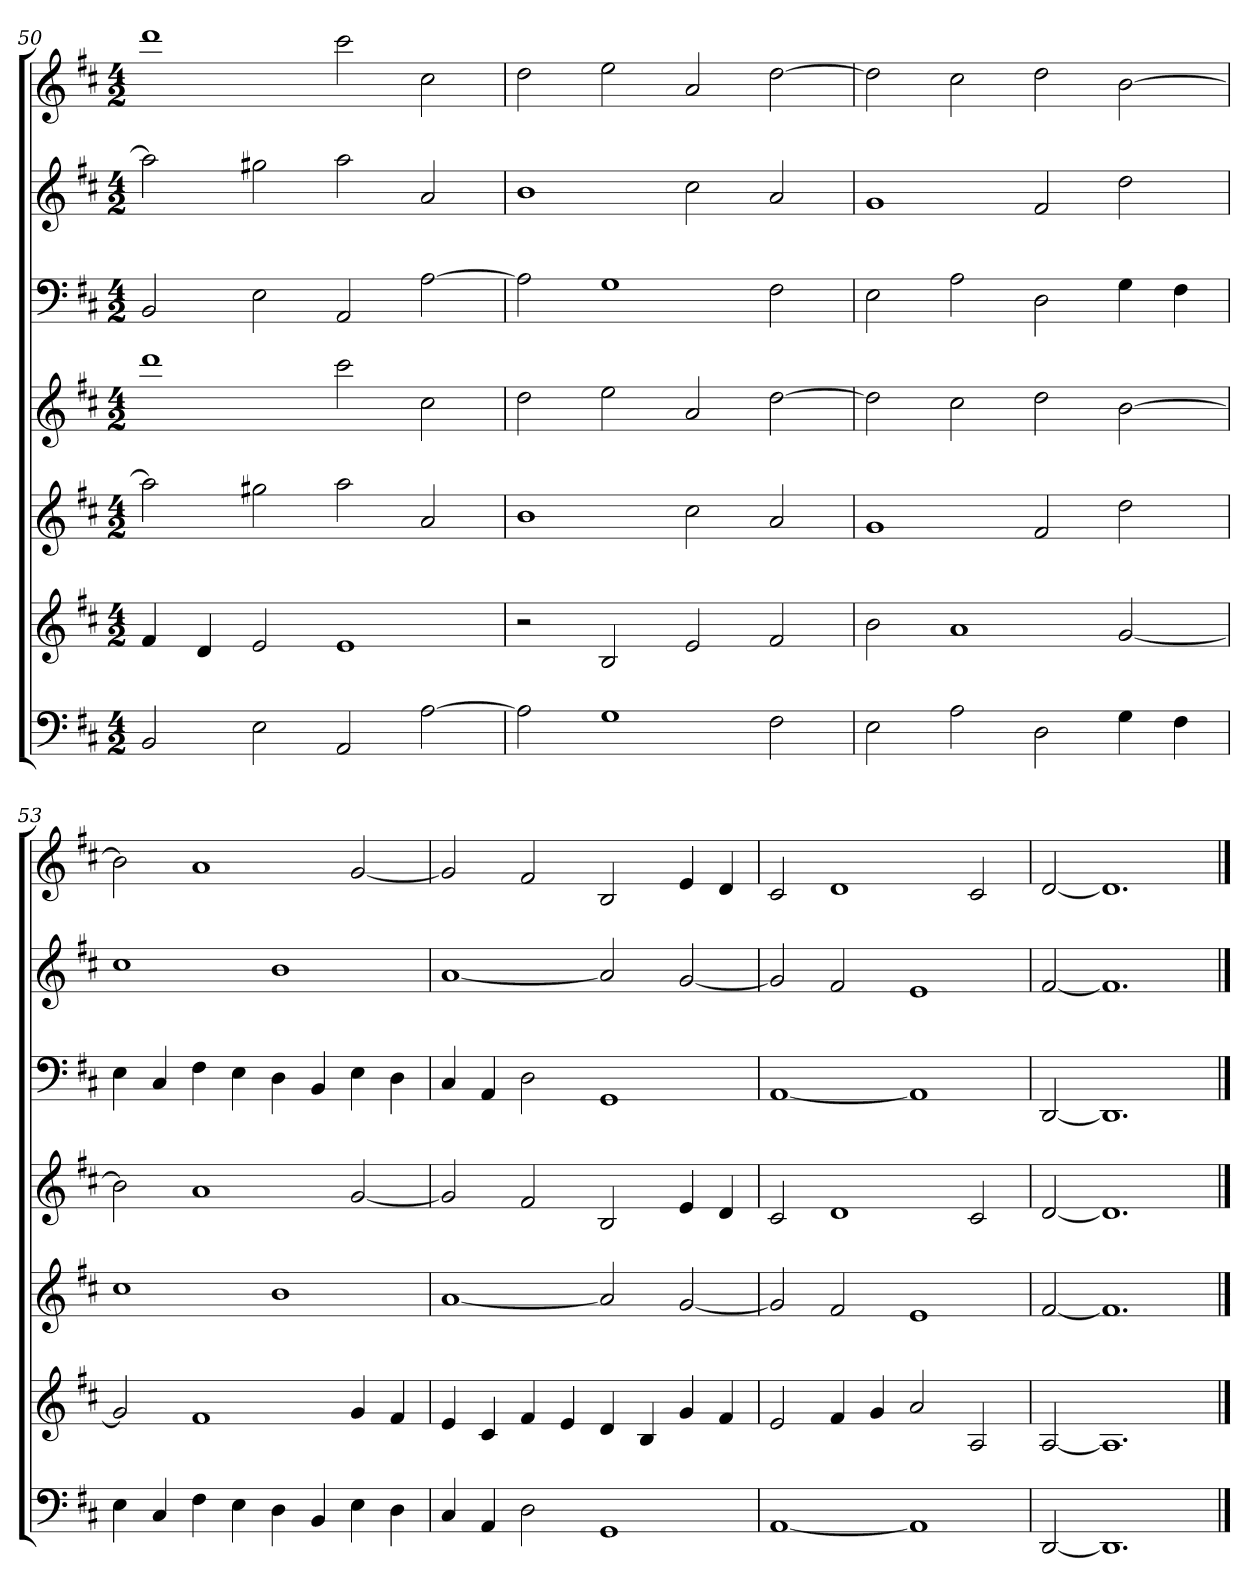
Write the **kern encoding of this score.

**kern	**kern	**kern	**kern	**kern	**kern	**kern
*part7	*part6	*part5	*part4	*part3	*part2	*part1
*staff7	*staff6	*staff5	*staff4	*staff3	*staff2	*staff1
*k[f#c#]	*k[f#c#]	*k[f#c#]	*k[f#c#]	*k[f#c#]	*k[f#c#]	*k[f#c#]
*D:	*D:	*D:	*D:	*D:	*D:	*D:
*M4/2	*M4/2	*M4/2	*M4/2	*M4/2	*M4/2	*M4/2
=50	=50	=50	=50	=50	=50	=50
2BB	4f#	2aa]	1ddd	2BB	2aa]	1ddd
.	4d	.	.	.	.	.
2E	2e	2gg#X	.	2E	2gg#X	.
2AA	1e	2aa	2ccc#	2AA	2aa	2ccc#
[2A	.	2a	2cc#	[2A	2a	2cc#
=51	=51	=51	=51	=51	=51	=51
2A]	2r	1b	2dd	2A]	1b	2dd
1G	2B	.	2ee	1G	.	2ee
.	2e	2cc#	2a	.	2cc#	2a
2F#	2f#	2a	[2dd	2F#	2a	[2dd
=52	=52	=52	=52	=52	=52	=52
2E	2b	1g	2dd]	2E	1g	2dd]
2A	1a	.	2cc#	2A	.	2cc#
2D	.	2f#	2dd	2D	2f#	2dd
4G	[2g	2dd	[2b	4G	2dd	[2b
4F#	.	.	.	4F#	.	.
=53	=53	=53	=53	=53	=53	=53
4E	2g]	1cc#	2b]	4E	1cc#	2b]
4C#	.	.	.	4C#	.	.
4F#	1f#	.	1a	4F#	.	1a
4E	.	.	.	4E	.	.
4D	.	1b	.	4D	1b	.
4BB	.	.	.	4BB	.	.
4E	4g	.	[2g	4E	.	[2g
4D	4f#	.	.	4D	.	.
=54	=54	=54	=54	=54	=54	=54
4C#	4e	[1a	2g]	4C#	[1a	2g]
4AA	4c#	.	.	4AA	.	.
2D	4f#	.	2f#	2D	.	2f#
.	4e	.	.	.	.	.
1GG	4d	2a]	2B	1GG	2a]	2B
.	4B	.	.	.	.	.
.	4g	[2g	4e	.	[2g	4e
.	4f#	.	4d	.	.	4d
=55	=55	=55	=55	=55	=55	=55
[1AA	2e	2g]	2c#	[1AA	2g]	2c#
.	4f#	2f#	1d	.	2f#	1d
.	4g	.	.	.	.	.
1AA]	2a	1e	.	1AA]	1e	.
.	2A	.	2c#	.	.	2c#
=56	=56	=56	=56	=56	=56	=56
[2DD	[2A	[2f#	[2d	[2DD	[2f#	[2d
1.DD]	1.A]	1.f#]	1.d]	1.DD]	1.f#]	1.d]
==	==	==	==	==	==	==
*-	*-	*-	*-	*-	*-	*-
